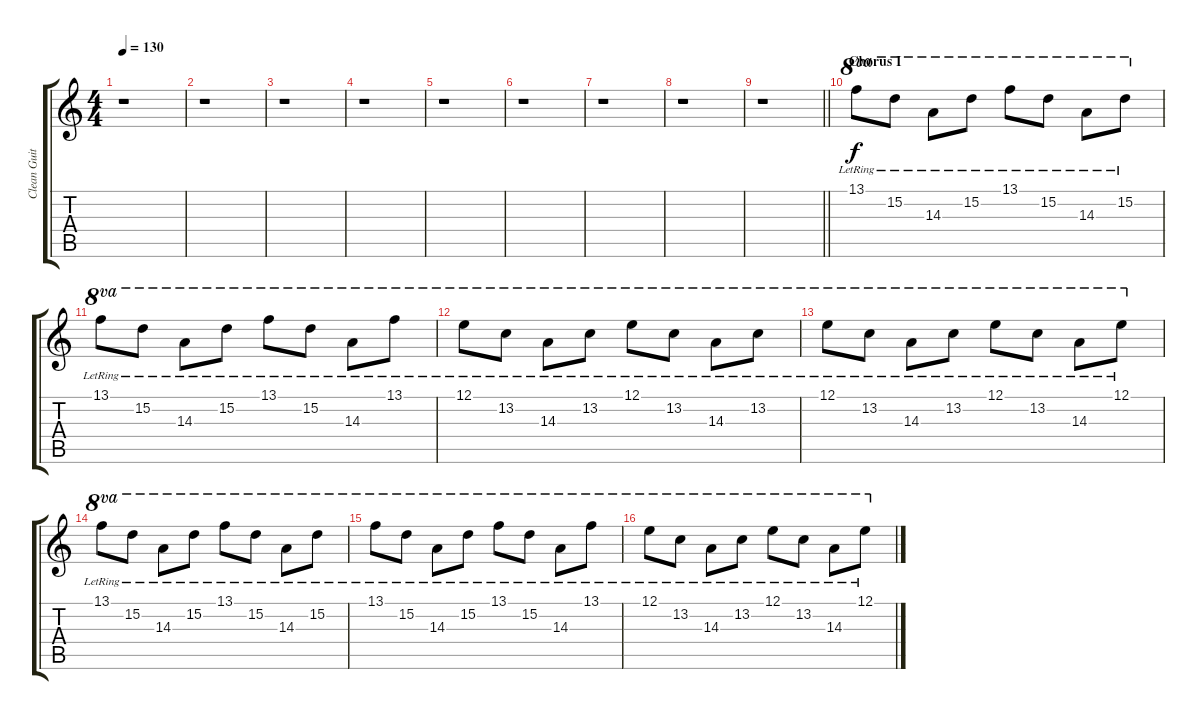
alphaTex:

\track ("Clean Guitar" "Clean Guit") {instrument acousticguitarsteel}
\staff {score tabs}
\tuning (E4 B3 G3 D3 A2 E2) {hide}
\ts (4 4)
\tempo 130
\clef g2
\ks c
r.1{dy f} |
r.1 |
r.1 |
r.1 |
r.1 |
r.1 |
r.1 |
r.1 |
\barLineRight lightlight
r.1 |
\section ("" "Chorus I")
13.1{lr}.8{ot 8va} 15.2{lr}.8{ot 8va} 14.3{lr}.8{ot 8va} 15.2{lr}.8{ot 8va} 13.1{lr}.8{ot 8va} 15.2{lr}.8{ot 8va} 14.3{lr}.8{ot 8va} 15.2{lr}.8{ot 8va} |
13.1{lr}.8{ot 8va} 15.2{lr}.8{ot 8va} 14.3{lr}.8{ot 8va} 15.2{lr}.8{ot 8va} 13.1{lr}.8{ot 8va} 15.2{lr}.8{ot 8va} 14.3{lr}.8{ot 8va} 13.1{lr}.8{ot 8va} |
12.1{lr}.8{ot 8va} 13.2{lr}.8{ot 8va} 14.3{lr}.8{ot 8va} 13.2{lr}.8{ot 8va} 12.1{lr}.8{ot 8va} 13.2{lr}.8{ot 8va} 14.3{lr}.8{ot 8va} 13.2{lr}.8{ot 8va} |
12.1{lr}.8{ot 8va} 13.2{lr}.8{ot 8va} 14.3{lr}.8{ot 8va} 13.2{lr}.8{ot 8va} 12.1{lr}.8{ot 8va} 13.2{lr}.8{ot 8va} 14.3{lr}.8{ot 8va} 12.1{lr}.8{ot 8va} |
13.1{lr}.8{ot 8va} 15.2{lr}.8{ot 8va} 14.3{lr}.8{ot 8va} 15.2{lr}.8{ot 8va} 13.1{lr}.8{ot 8va} 15.2{lr}.8{ot 8va} 14.3{lr}.8{ot 8va} 15.2{lr}.8{ot 8va} |
13.1{lr}.8{ot 8va} 15.2{lr}.8{ot 8va} 14.3{lr}.8{ot 8va} 15.2{lr}.8{ot 8va} 13.1{lr}.8{ot 8va} 15.2{lr}.8{ot 8va} 14.3{lr}.8{ot 8va} 13.1{lr}.8{ot 8va} |
12.1{lr}.8{ot 8va} 13.2{lr}.8{ot 8va} 14.3{lr}.8{ot 8va} 13.2{lr}.8{ot 8va} 12.1{lr}.8{ot 8va} 13.2{lr}.8{ot 8va} 14.3{lr}.8{ot 8va} 12.1{lr}.8{ot 8va}
